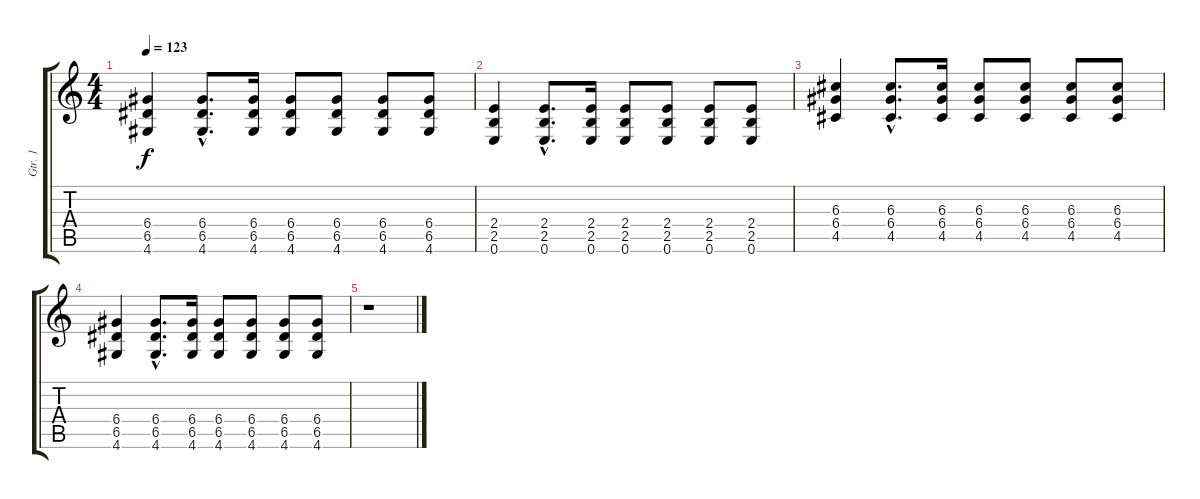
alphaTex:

\track ("Gtr. 1" "Gtr. 1") {instrument distortionguitar}
\staff {score tabs}
\tuning (E4 B3 G3 D3 A2 E2) {hide}
\ts (4 4)
\tempo 123
\clef g2
\ks c
(6.4 6.5 4.6).4{dy f} (6.4{hac} 6.5{hac} 4.6{hac}).8{d} (6.4 6.5 4.6).16 (6.4 6.5 4.6).8 (6.4 6.5 4.6).8 (6.4 6.5 4.6).8 (6.4 6.5 4.6).8{volume 3} |
(2.4 2.5 0.6).4 (2.4{hac} 2.5{hac} 0.6{hac}).8{d} (2.4 2.5 0.6).16 (2.4 2.5 0.6).8 (2.4 2.5 0.6).8 (2.4 2.5 0.6).8 (2.4 2.5 0.6).8 |
(6.3 6.4 4.5).4 (6.3{hac} 6.4{hac} 4.5{hac}).8{d} (6.3 6.4 4.5).16 (6.3 6.4 4.5).8 (6.3 6.4 4.5).8 (6.3 6.4 4.5).8 (6.3 6.4 4.5).8 |
(6.4 6.5 4.6).4{volume 0} (6.4{hac} 6.5{hac} 4.6{hac}).8{d} (6.4 6.5 4.6).16 (6.4 6.5 4.6).8 (6.4 6.5 4.6).8 (6.4 6.5 4.6).8 (6.4 6.5 4.6).8 |
r.1
